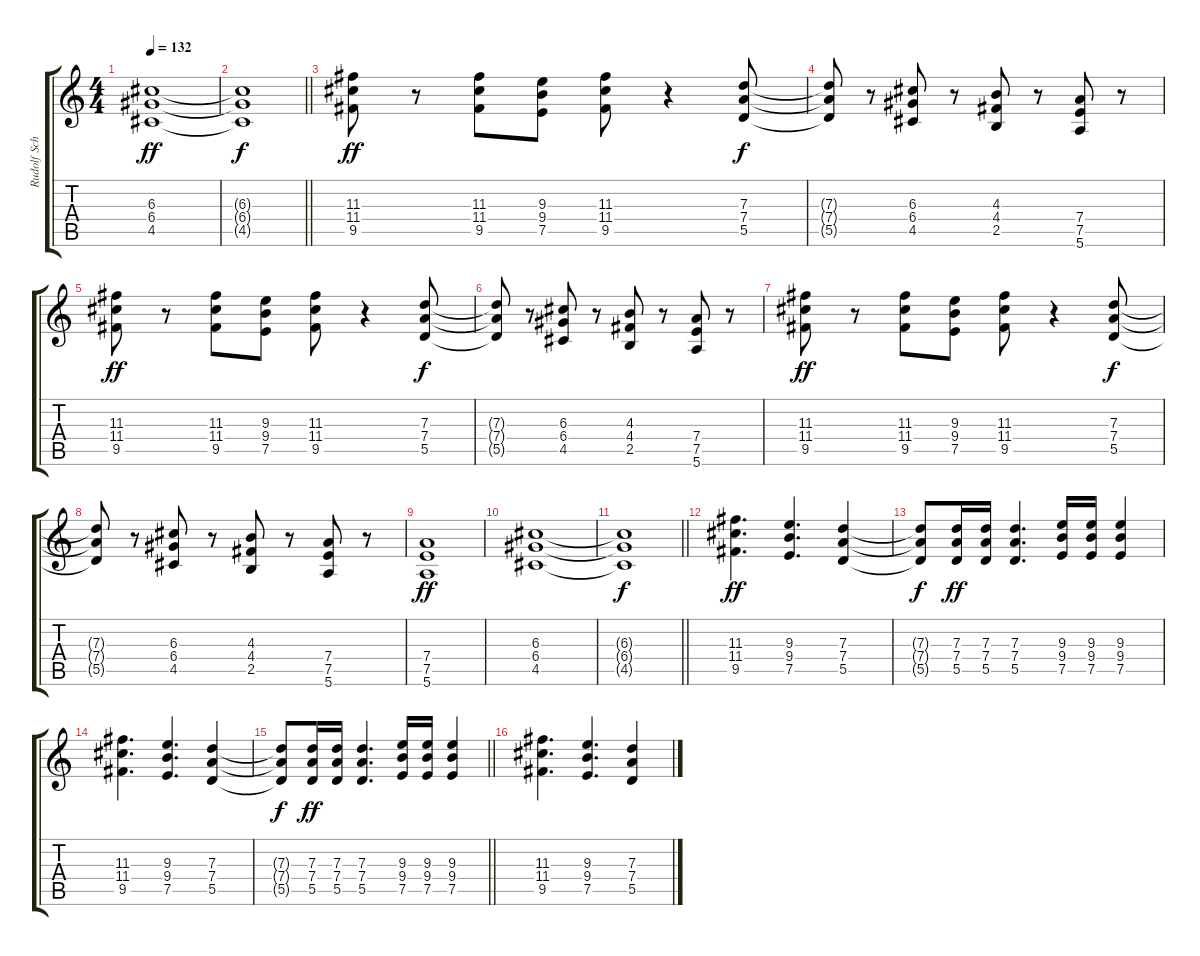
\track ("Rudolf Schenker" "Rudolf Sch") {instrument overdrivenguitar}
\staff {score tabs}
\tuning (E4 B3 G3 D3 A2 E2) {hide}
\ts (4 4)
\tempo 132
\clef g2
\ks c
(6.3 6.4 4.5).1{dy ff} |
\barLineRight lightlight
(6.3{t} 6.4{t} 4.5{t}).1{dy f} |
(11.3 11.4 9.5).8{dy ff} r.8 (11.3 11.4 9.5).8 (9.3 9.4 7.5).8 (11.3 11.4 9.5).8 r.4 (7.3 7.4 5.5).8{dy f} |
(7.3{t} 7.4{t} 5.5{t}).8 r.8 (6.3 6.4 4.5).8 r.8 (4.3 4.4 2.5).8 r.8 (7.4 7.5 5.6).8 r.8 |
(11.3 11.4 9.5).8{dy ff} r.8 (11.3 11.4 9.5).8 (9.3 9.4 7.5).8 (11.3 11.4 9.5).8 r.4 (7.3 7.4 5.5).8{dy f} |
(7.3{t} 7.4{t} 5.5{t}).8 r.8 (6.3 6.4 4.5).8 r.8 (4.3 4.4 2.5).8 r.8 (7.4 7.5 5.6).8 r.8 |
(11.3 11.4 9.5).8{dy ff} r.8 (11.3 11.4 9.5).8 (9.3 9.4 7.5).8 (11.3 11.4 9.5).8 r.4 (7.3 7.4 5.5).8{dy f} |
(7.3{t} 7.4{t} 5.5{t}).8 r.8 (6.3 6.4 4.5).8 r.8 (4.3 4.4 2.5).8 r.8 (7.4 7.5 5.6).8 r.8 |
(7.4 7.5 5.6).1{dy ff} |
(6.3 6.4 4.5).1 |
\barLineRight lightlight
(6.3{t} 6.4{t} 4.5{t}).1{dy f} |
(11.3 11.4 9.5).4{d dy ff} (9.3 9.4 7.5).4{d} (7.3 7.4 5.5).4 |
(7.3{t} 7.4{t} 5.5{t}).8{dy f} (7.3 7.4 5.5).16{dy ff} (7.3 7.4 5.5).16 (7.3 7.4 5.5).4{d} (9.3 9.4 7.5).16 (9.3 9.4 7.5).16 (9.3 9.4 7.5).4 |
(11.3 11.4 9.5).4{d} (9.3 9.4 7.5).4{d} (7.3 7.4 5.5).4 |
\barLineRight lightlight
(7.3{t} 7.4{t} 5.5{t}).8{dy f} (7.3 7.4 5.5).16{dy ff} (7.3 7.4 5.5).16 (7.3 7.4 5.5).4{d} (9.3 9.4 7.5).16 (9.3 9.4 7.5).16 (9.3 9.4 7.5).4 |
(11.3 11.4 9.5).4{d} (9.3 9.4 7.5).4{d} (7.3 7.4 5.5).4
